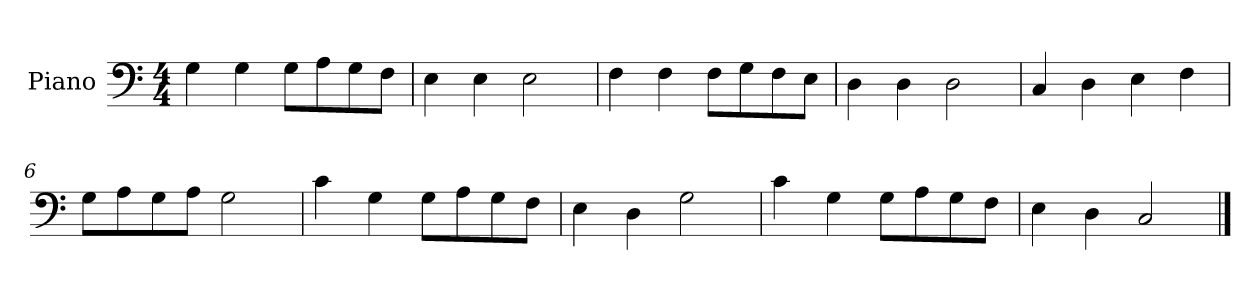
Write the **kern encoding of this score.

**kern
*part1
*staff1
*I"Piano
*I'Pno.
*clefF4
*k[]
*M4/4
*MM131
=1
4G\
4G\
8G\L
8A\
8G\
8F\J
=2
*MM146
4E\
4E\
2E\
=3
*MM149
4F\
4F\
8F\L
8G\
8F\
8E\J
=4
*MM122
4D\
4D\
2D\
!!LO:LB:g=z
=5
*MM145
4C/
4D\
4E\
4F\
=6
*MM155
8G\L
8A\
8G\
8A\J
2G\
=7
*MM119
4c\
4G\
8G\L
8A\
8G\
8F\J
=8
*MM157
4E\
4D\
2G\
!!LO:LB:g=z
=9
*MM128
4c\
4G\
8G\L
8A\
8G\
8F\J
=10
*MM129
4E\
4D\
2C/
==
*-
